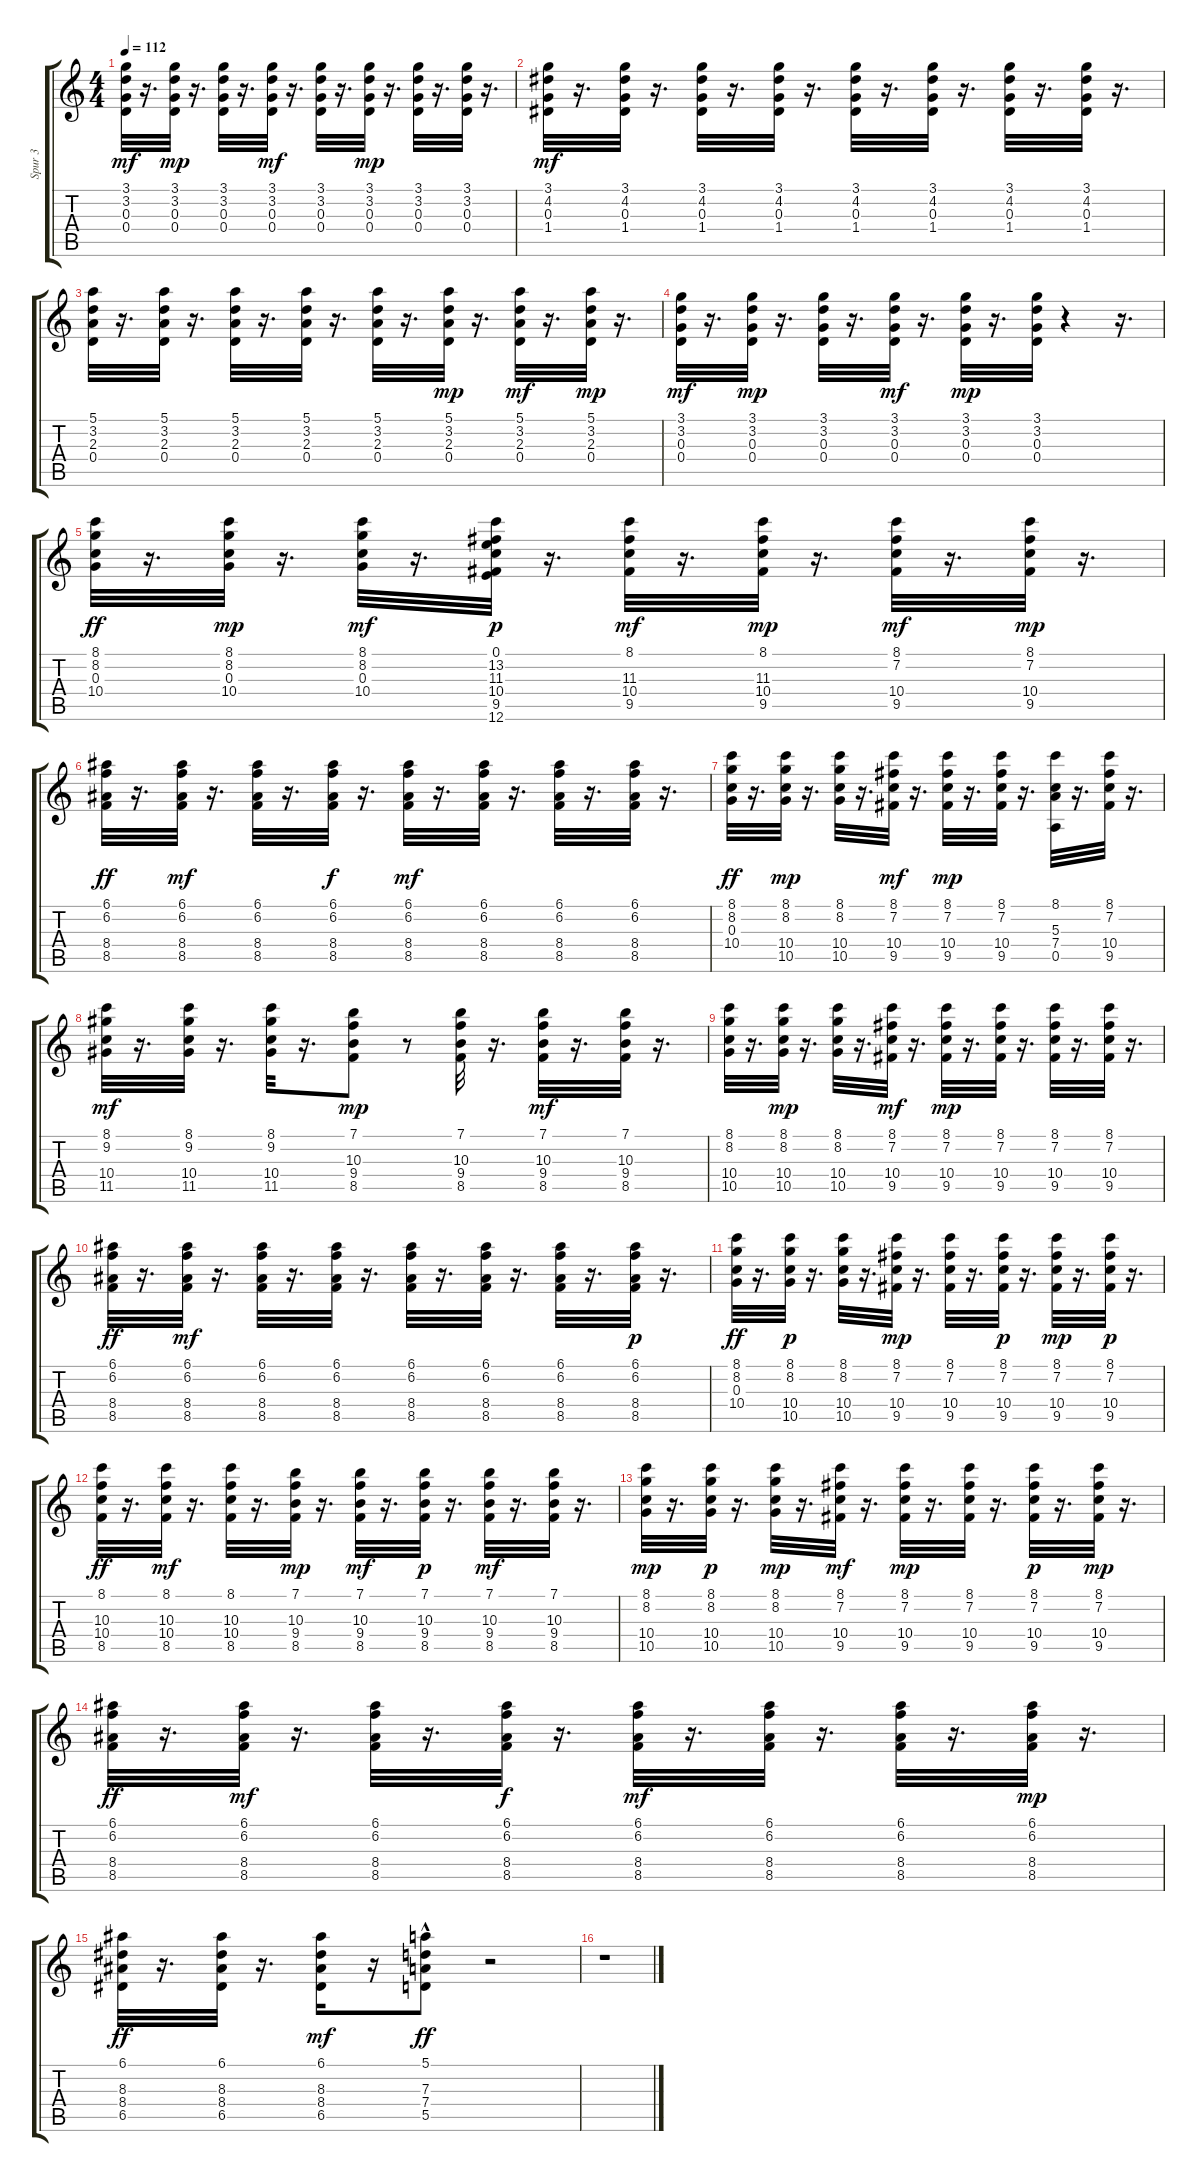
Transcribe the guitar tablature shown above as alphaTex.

\track ("Spur 3" "Spur 3") {instrument slapbass2}
\staff {score tabs}
\tuning (E4 B3 G3 D3 A2 E2) {hide}
\ts (4 4)
\tempo 112
\clef g2
\ks c
(3.1 3.2 0.3 0.4).32{dy mf} r.16{d} (3.1 3.2 0.3 0.4).32{dy mp} r.16{d} (3.1 3.2 0.3 0.4).32 r.16{d} (3.1 3.2 0.3 0.4).32{dy mf} r.16{d} (3.1 3.2 0.3 0.4).32 r.16{d} (3.1 3.2 0.3 0.4).32{dy mp} r.16{d} (3.1 3.2 0.3 0.4).32 r.16{d} (3.1 3.2 0.3 0.4).32 r.16{d} |
(3.1 4.2 0.3 1.4).32{dy mf} r.16{d} (3.1 4.2 0.3 1.4).32 r.16{d} (3.1 4.2 0.3 1.4).32 r.16{d} (3.1 4.2 0.3 1.4).32 r.16{d} (3.1 4.2 0.3 1.4).32 r.16{d} (3.1 4.2 0.3 1.4).32 r.16{d} (3.1 4.2 0.3 1.4).32 r.16{d} (3.1 4.2 0.3 1.4).32 r.16{d} |
(5.1 3.2 2.3 0.4).32 r.16{d} (5.1 3.2 2.3 0.4).32 r.16{d} (5.1 3.2 2.3 0.4).32 r.16{d} (5.1 3.2 2.3 0.4).32 r.16{d} (5.1 3.2 2.3 0.4).32 r.16{d} (5.1 3.2 2.3 0.4).32{dy mp} r.16{d} (5.1 3.2 2.3 0.4).32{dy mf} r.16{d} (5.1 3.2 2.3 0.4).32{dy mp} r.16{d} |
(3.1 3.2 0.3 0.4).32{dy mf} r.16{d} (3.1 3.2 0.3 0.4).32{dy mp} r.16{d} (3.1 3.2 0.3 0.4).32 r.16{d} (3.1 3.2 0.3 0.4).32{dy mf} r.16{d} (3.1 3.2 0.3 0.4).32{dy mp} r.16{d} (3.1 3.2 0.3 0.4).32 r.4 r.16{d} |
(8.1 8.2 0.3 10.4).32{dy ff} r.16{d} (8.1 8.2 0.3 10.4).32{dy mp} r.16{d} (8.1 8.2 0.3 10.4).32{dy mf} r.16{d} (0.1 13.2 11.3 10.4 9.5 12.6).32{dy p} r.16{d} (8.1 11.3 10.4 9.5).32{dy mf} r.16{d} (8.1 11.3 10.4 9.5).32{dy mp} r.16{d} (8.1 7.2 10.4 9.5).32{dy mf} r.16{d} (8.1 7.2 10.4 9.5).32{dy mp} r.16{d} |
(6.1 6.2 8.4 8.5).32{dy ff} r.16{d} (6.1 6.2 8.4 8.5).32{dy mf} r.16{d} (6.1 6.2 8.4 8.5).32 r.16{d} (6.1 6.2 8.4 8.5).32{dy f} r.16{d} (6.1 6.2 8.4 8.5).32{dy mf} r.16{d} (6.1 6.2 8.4 8.5).32 r.16{d} (6.1 6.2 8.4 8.5).32 r.16{d} (6.1 6.2 8.4 8.5).32 r.16{d} |
(8.1 8.2 0.3 10.4).32{dy ff} r.16{d} (8.1 8.2 10.4 10.5).32{dy mp} r.16{d} (8.1 8.2 10.4 10.5).32 r.16{d} (8.1 7.2 10.4 9.5).32{dy mf} r.16{d} (8.1 7.2 10.4 9.5).32{dy mp} r.16{d} (8.1 7.2 10.4 9.5).32 r.16{d} (8.1 5.3 7.4 0.5).32 r.16{d} (8.1 7.2 10.4 9.5).32 r.16{d} |
(8.1 9.2 10.4 11.5).32{dy mf} r.16{d} (8.1 9.2 10.4 11.5).32 r.16{d} (8.1 9.2 10.4 11.5).32 r.16{d} (7.1 10.3 9.4 8.5).8{dy mp} r.8 (7.1 10.3 9.4 8.5).32 r.16{d} (7.1 10.3 9.4 8.5).32{dy mf} r.16{d} (7.1 10.3 9.4 8.5).32 r.16{d} |
(8.1 8.2 10.4 10.5).32 r.16{d} (8.1 8.2 10.4 10.5).32{dy mp} r.16{d} (8.1 8.2 10.4 10.5).32 r.16{d} (8.1 7.2 10.4 9.5).32{dy mf} r.16{d} (8.1 7.2 10.4 9.5).32{dy mp} r.16{d} (8.1 7.2 10.4 9.5).32 r.16{d} (8.1 7.2 10.4 9.5).32 r.16{d} (8.1 7.2 10.4 9.5).32 r.16{d} |
(6.1 6.2 8.4 8.5).32{dy ff} r.16{d} (6.1 6.2 8.4 8.5).32{dy mf} r.16{d} (6.1 6.2 8.4 8.5).32 r.16{d} (6.1 6.2 8.4 8.5).32 r.16{d} (6.1 6.2 8.4 8.5).32 r.16{d} (6.1 6.2 8.4 8.5).32 r.16{d} (6.1 6.2 8.4 8.5).32 r.16{d} (6.1 6.2 8.4 8.5).32{dy p} r.16{d} |
(8.1 8.2 0.3 10.4).32{dy ff} r.16{d} (8.1 8.2 10.4 10.5).32{dy p} r.16{d} (8.1 8.2 10.4 10.5).32 r.16{d} (8.1 7.2 10.4 9.5).32{dy mp} r.16{d} (8.1 7.2 10.4 9.5).32 r.16{d} (8.1 7.2 10.4 9.5).32{dy p} r.16{d} (8.1 7.2 10.4 9.5).32{dy mp} r.16{d} (8.1 7.2 10.4 9.5).32{dy p} r.16{d} |
(8.1 10.3 10.4 8.5).32{dy ff} r.16{d} (8.1 10.3 10.4 8.5).32{dy mf} r.16{d} (8.1 10.3 10.4 8.5).32 r.16{d} (7.1 10.3 9.4 8.5).32{dy mp} r.16{d} (7.1 10.3 9.4 8.5).32{dy mf} r.16{d} (7.1 10.3 9.4 8.5).32{dy p} r.16{d} (7.1 10.3 9.4 8.5).32{dy mf} r.16{d} (7.1 10.3 9.4 8.5).32 r.16{d} |
(8.1 8.2 10.4 10.5).32{dy mp} r.16{d} (8.1 8.2 10.4 10.5).32{dy p} r.16{d} (8.1 8.2 10.4 10.5).32{dy mp} r.16{d} (8.1 7.2 10.4 9.5).32{dy mf} r.16{d} (8.1 7.2 10.4 9.5).32{dy mp} r.16{d} (8.1 7.2 10.4 9.5).32 r.16{d} (8.1 7.2 10.4 9.5).32{dy p} r.16{d} (8.1 7.2 10.4 9.5).32{dy mp} r.16{d} |
(6.1 6.2 8.4 8.5).32{dy ff} r.16{d} (6.1 6.2 8.4 8.5).32{dy mf} r.16{d} (6.1 6.2 8.4 8.5).32 r.16{d} (6.1 6.2 8.4 8.5).32{dy f} r.16{d} (6.1 6.2 8.4 8.5).32{dy mf} r.16{d} (6.1 6.2 8.4 8.5).32 r.16{d} (6.1 6.2 8.4 8.5).32 r.16{d} (6.1 6.2 8.4 8.5).32{dy mp} r.16{d} |
(6.1 8.3 8.4 6.5).32{dy ff} r.16{d} (6.1 8.3 8.4 6.5).32 r.16{d} (6.1 8.3 8.4 6.5).16{dy mf} r.16 (5.1 7.3{hac} 7.4 5.5{hac}).8{dy ff} r.2 |
r.1
